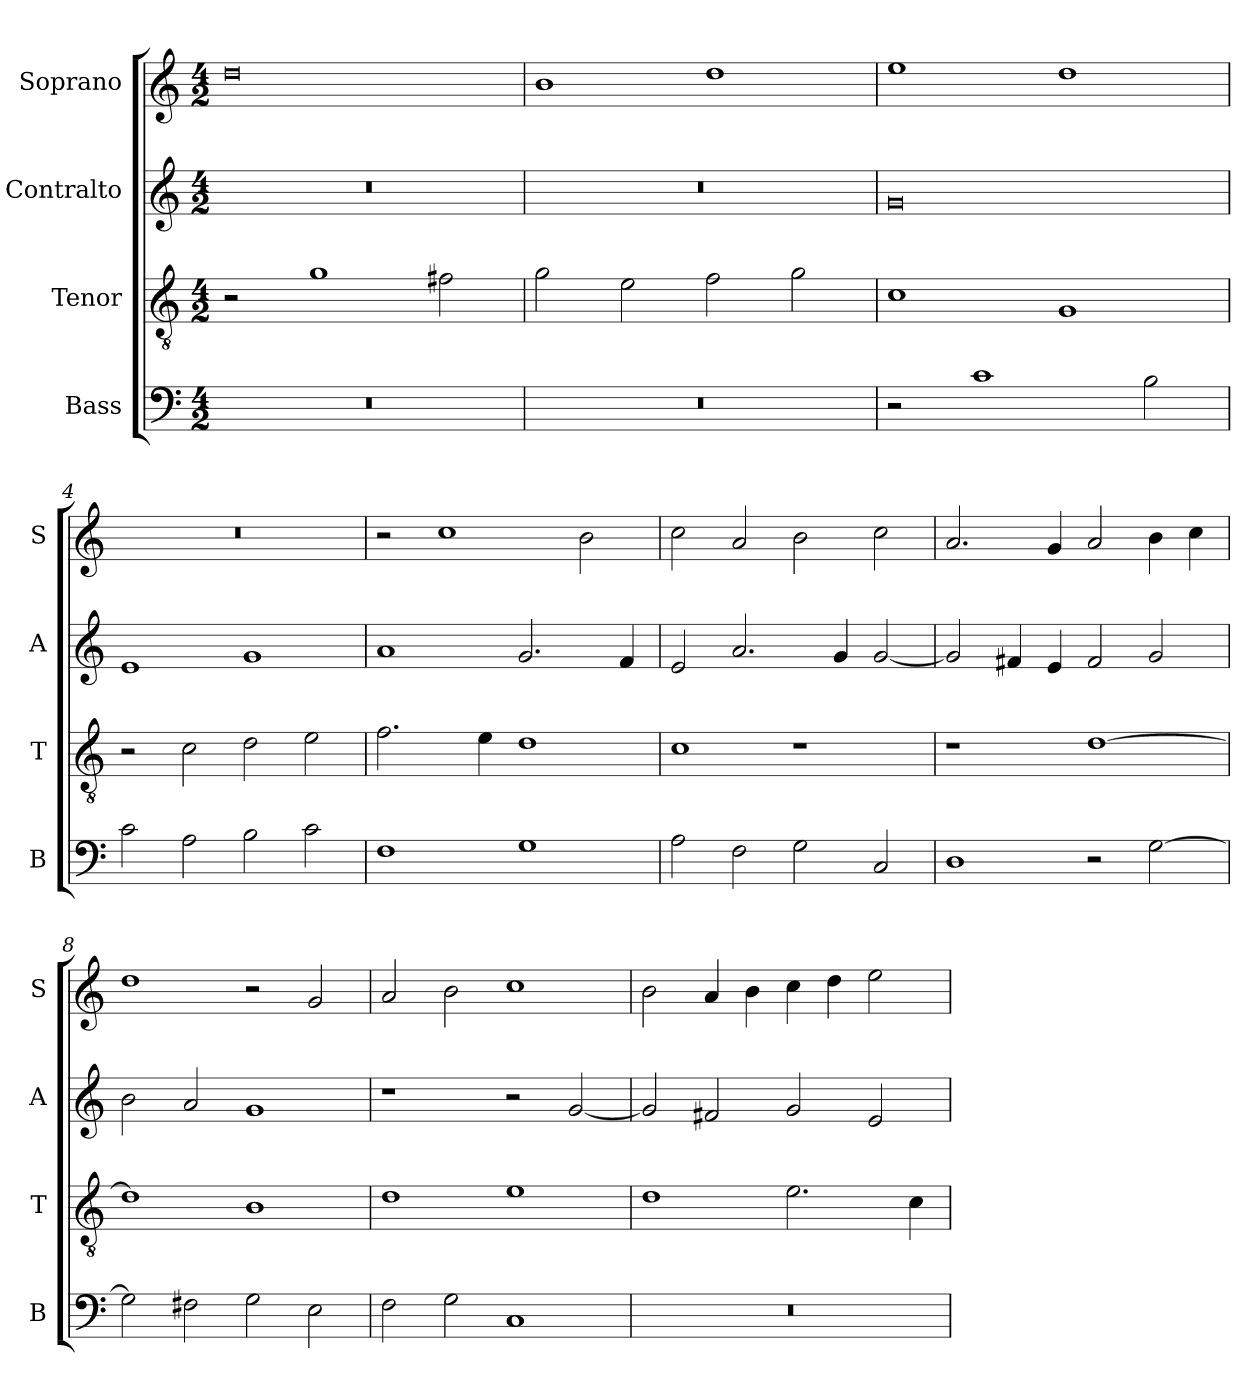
**kern	**kern	**kern	**kern
*part4	*part3	*part2	*part1
*staff4	*staff3	*staff2	*staff1
*I"Bass	*I"Tenor	*I"Contralto	*I"Soprano
*I'B	*I'T	*I'A	*I'S
*clefF4	*clefGv2	*clefG2	*clefG2
*k[]	*k[]	*k[]	*k[]
*G:mix	*G:mix	*G:mix	*G:mix
*M4/2	*M4/2	*M4/2	*M4/2
=1	=1	=1	=1
0r	2r	0r	0dd
.	1g	.	.
.	2f#X	.	.
=2	=2	=2	=2
0r	2g	0r	1b
.	2e	.	.
.	2f	.	1dd
.	2g	.	.
=3	=3	=3	=3
2r	1c	0g	1ee
1c	.	.	.
.	1G	.	1dd
2B	.	.	.
=4	=4	=4	=4
2c	2r	1e	0r
2A	2c	.	.
2B	2d	1g	.
2c	2e	.	.
=5	=5	=5	=5
1F	2.f	1a	2r
.	.	.	1cc
.	4e	.	.
1G	1d	2.g	.
.	.	.	2b
.	.	4f	.
=6	=6	=6	=6
2A	1c	2e	2cc
2F	.	2.a	2a
2G	1r	.	2b
.	.	4g	.
2C	.	[2g	2cc
=7	=7	=7	=7
1D	1r	2g]	2.a
.	.	4f#X	.
.	.	4e	4g
2r	[1d	2f#	2a
[2G	.	2g	4b
.	.	.	4cc
=8	=8	=8	=8
2G]	1d]	2b	1dd
2F#X	.	2a	.
2G	1B	1g	2r
2E	.	.	2g
=9	=9	=9	=9
2F	1d	1r	2a
2G	.	.	2b
1C	1e	2r	1cc
.	.	[2g	.
=10	=10	=10	=10
0r	1d	2g]	2b
.	.	2f#X	4a
.	.	.	4b
.	2.e	2g	4cc
.	.	.	4dd
.	.	2e	2ee
.	4c	.	.
=	=	=	=
*-	*-	*-	*-
